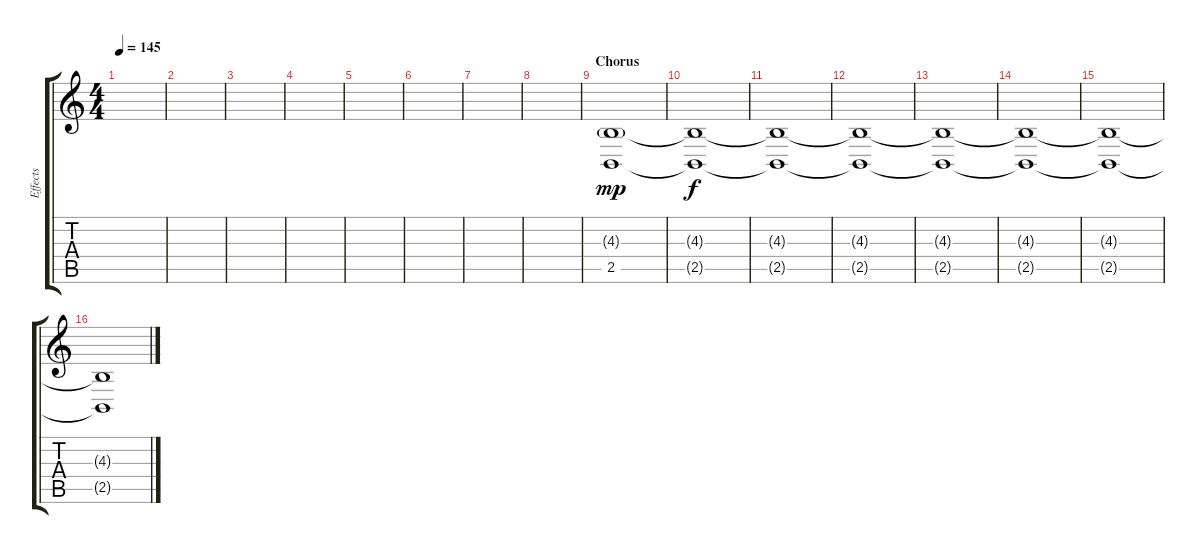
\track ("Effects" "Effects") {instrument stringensemble2}
\staff {score tabs}
\tuning (E4 B3 G3 D3 A2 E2) {hide}
\ts (4 4)
\tempo 145
\clef g2
\ks c
|
|
|
|
|
|
|
|
\section ("" "Chorus")
(4.3{g} 2.5).1{dy mp instrument stringensemble2} |
(4.3{t} 2.5{t}).1{dy f} |
(4.3{t} 2.5{t}).1 |
(4.3{t} 2.5{t}).1 |
(4.3{t} 2.5{t}).1 |
(4.3{t} 2.5{t}).1 |
(4.3{t} 2.5{t}).1 |
(4.3{t} 2.5{t}).1
